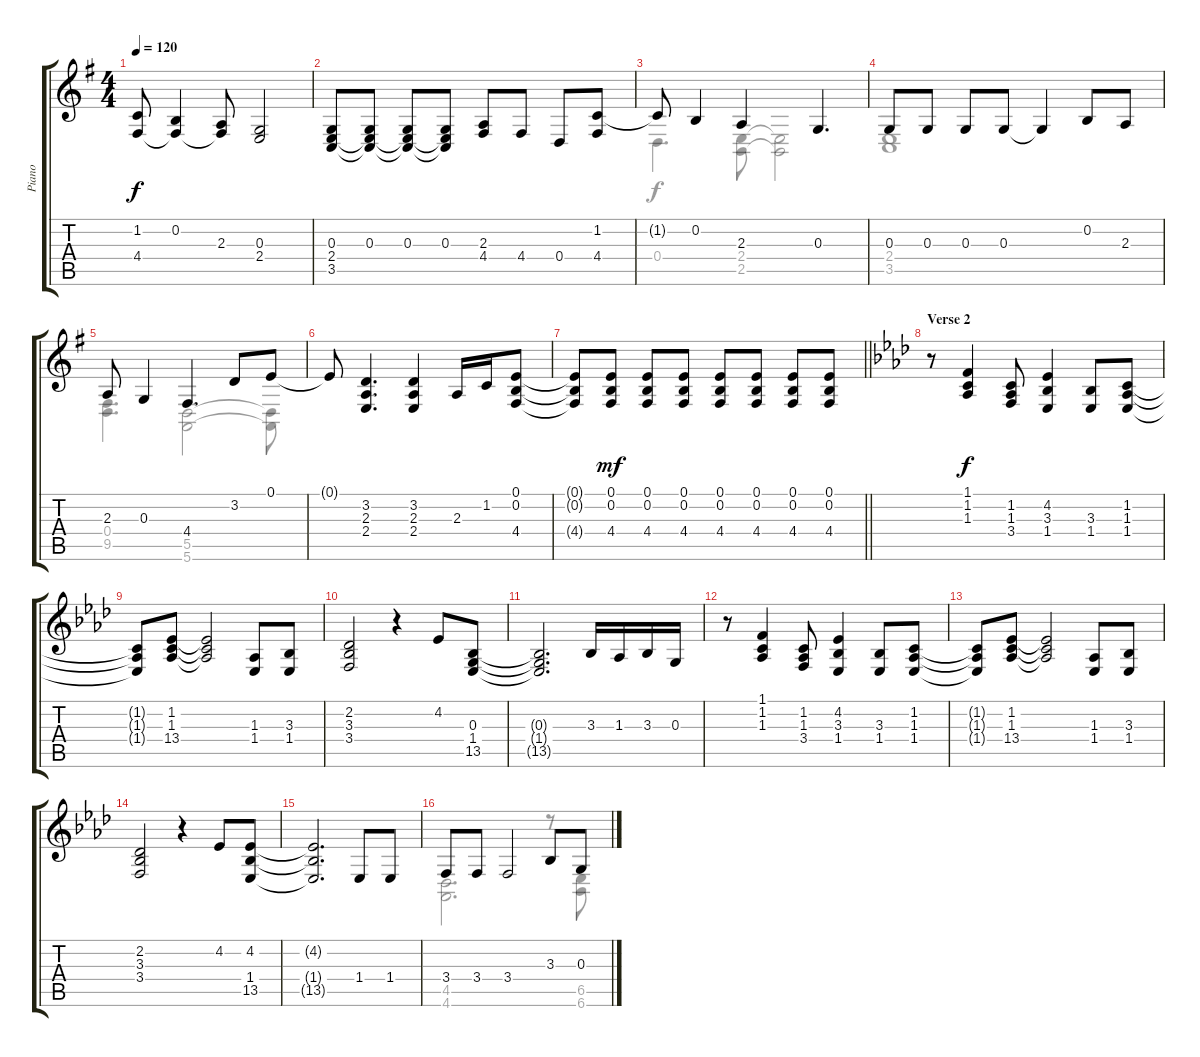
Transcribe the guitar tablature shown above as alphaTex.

\track ("Piano" "Piano") {instrument acousticgrandpiano}
\staff {score tabs}
\tuning (E4 B3 G3 D3 A2 E2) {hide}
\voice
\ts (4 4)
\tempo 120
\clef g2
\ks g
(1.2{t} 4.4{t}).8{dy f} (0.2 4.4{t}).4 (2.3 4.4{t}).8 (0.3 2.4).2 |
(0.3 2.4 3.5).8 (0.3 2.4{t} 3.5{t}).8 (0.3 2.4{t} 3.5{t}).8 (0.3 2.4{t} 3.5{t}).8 (2.3 4.4).8 4.4.8 0.4.8 (1.2 4.4).8 |
1.2{t}.8 0.2.4 2.3.4 0.3.4{d} |
0.3.8 0.3.8 0.3.8 0.3.8 0.3{t}.4 0.2.8 2.3.8 |
2.3.8 0.3.4 4.4.4{d} 3.2.8 0.1.8 |
0.1{t}.8 (3.2 2.3 2.4).4{d} (3.2 2.3 2.4).4 2.3.16 1.2.16 (0.1 0.2 4.4).8 |
\barLineRight lightlight
(0.1{t} 0.2{t} 4.4{t}).8 (0.1 0.2 4.4).8{dy mf} (0.1 0.2 4.4).8 (0.1 0.2 4.4).8 (0.1 0.2 4.4).8 (0.1 0.2 4.4).8 (0.1 0.2 4.4).8 (0.1 0.2 4.4).8 |
\section ("" "Verse 2")
\ks ab
r.8 (1.1 1.2 1.3).4{dy f} (1.2 1.3 3.4).8 (4.2 3.3 1.4).4 (3.3 1.4).8 (1.2 1.3 1.4).8 |
(1.2{t} 1.3{t} 1.4{t}).8 (1.2 1.3 13.4).8 (1.2{t} 1.3{t} 13.4{t}).2 (1.3 1.4).8 (3.3 1.4).8 |
(2.2 3.3 3.4).2 r.4 4.2.8 (0.3 1.4 13.5).8 |
(0.3{t} 1.4{t} 13.5{t}).2{d} 3.3.16 1.3.16 3.3.16 0.3.16 |
r.8 (1.1 1.2 1.3).4 (1.2 1.3 3.4).8 (4.2 3.3 1.4).4 (3.3 1.4).8 (1.2 1.3 1.4).8 |
(1.2{t} 1.3{t} 1.4{t}).8 (1.2 1.3 13.4).8 (1.2{t} 1.3{t} 13.4{t}).2 (1.3 1.4).8 (3.3 1.4).8 |
(2.2 3.3 3.4).2 r.4 4.2.8 (4.2 1.4 13.5).8 |
(4.2{t} 1.4{t} 13.5{t}).2{d} 1.4.8 1.4.8 |
3.4.8 3.4.8 3.4.2 3.3.8 0.3.8
\voice
\clef g2
\ottava regular
\simile none
\ks g
|
|
0.4.4{d} (2.4 2.5).8 (2.4{t} 2.5{t}).2 |
(2.4 3.5).1 |
(0.4 9.5).4{d} (5.5 5.6).2 (5.5{t} 5.6{t}).8 |
|
\barLineRight lightlight
|
\ks ab
|
|
|
|
|
|
|
|
(4.5 4.6).2{d} r.8 (6.5 6.6).8
